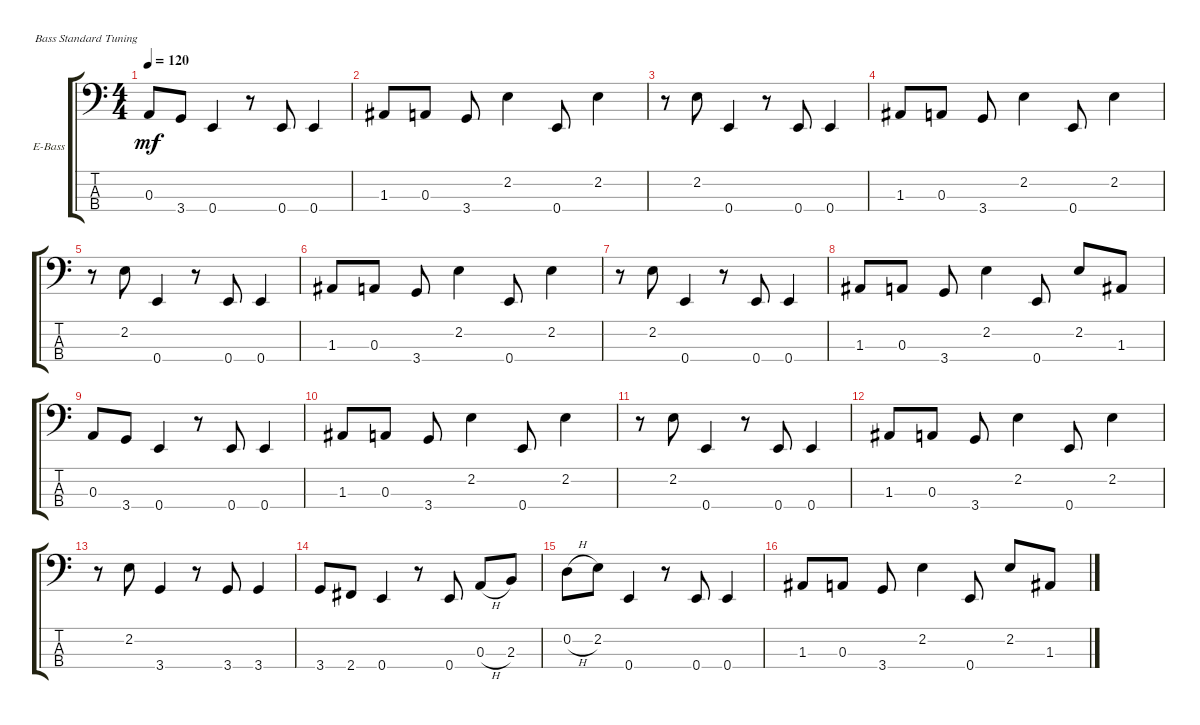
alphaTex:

\defaultSystemsLayout 4
\bracketExtendMode groupsimilarinstruments
\firstSystemTrackNameOrientation horizontal
\otherSystemsTrackNameOrientation horizontal
\track ("Electric Bass" "E-Bass") {instrument electricbassfinger}
\staff {score tabs}
\tuning (G2 D2 A1 E1)
\ts (4 4)
\tempo 120
\clef f4
\ks c
0.3.8{dy mf} 3.4.8 0.4.4 r.8 0.4.8 0.4.4 |
1.3.8 0.3.8 3.4.8 2.2.4 0.4.8 2.2.4 |
r.8 2.2.8 0.4.4 r.8 0.4.8 0.4.4 |
1.3.8 0.3.8 3.4.8 2.2.4 0.4.8 2.2.4 |
r.8 2.2.8 0.4.4 r.8 0.4.8 0.4.4 |
1.3.8 0.3.8 3.4.8 2.2.4 0.4.8 2.2.4 |
r.8 2.2.8 0.4.4 r.8 0.4.8 0.4.4 |
1.3.8 0.3.8 3.4.8 2.2.4 0.4.8 2.2.8 1.3.8 |
0.3.8 3.4.8 0.4.4 r.8 0.4.8 0.4.4 |
1.3.8 0.3.8 3.4.8 2.2.4 0.4.8 2.2.4 |
r.8 2.2.8 0.4.4 r.8 0.4.8 0.4.4 |
1.3.8 0.3.8 3.4.8 2.2.4 0.4.8 2.2.4 |
r.8 2.2.8 3.4.4 r.8 3.4.8 3.4.4 |
3.4.8 2.4.8 0.4.4 r.8 0.4.8 0.3{h}.8 2.3.8 |
0.2{h}.8 2.2.8 0.4.4 r.8 0.4.8 0.4.4 |
1.3.8 0.3.8 3.4.8 2.2.4 0.4.8 2.2.8 1.3.8
